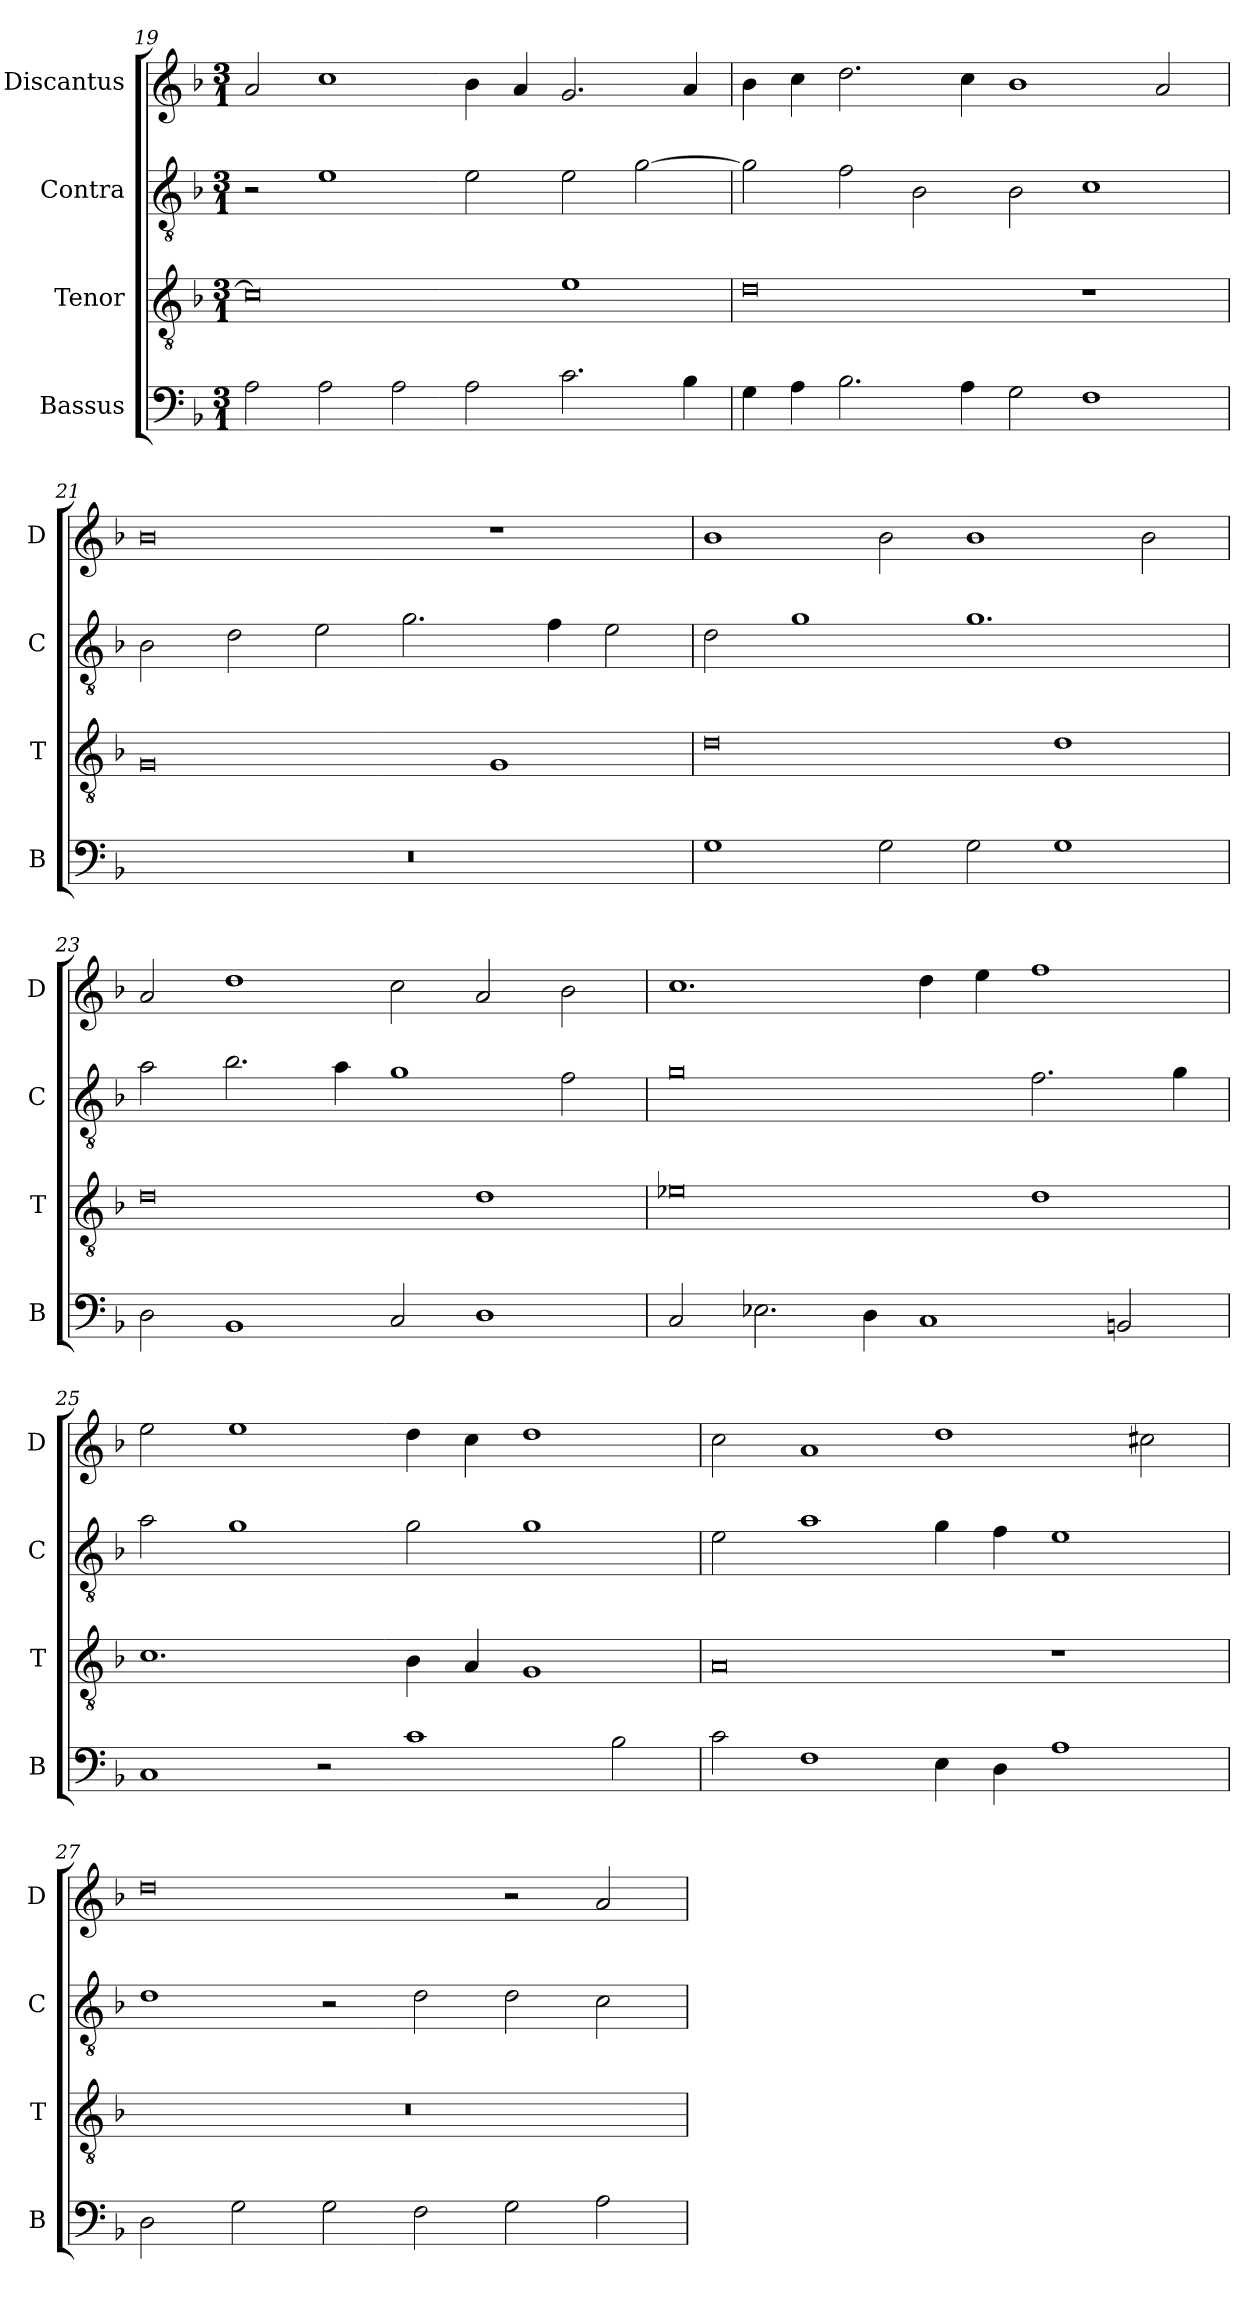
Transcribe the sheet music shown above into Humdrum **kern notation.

**kern	**kern	**kern	**kern
*part4	*part3	*part2	*part1
*staff4	*staff3	*staff2	*staff1
*I"Bassus	*I"Tenor	*I"Contra	*I"Discantus
*I'B	*I'T	*I'C	*I'D
*clefF4	*clefGv2	*clefGv2	*clefG2
*k[b-]	*k[b-]	*k[b-]	*k[b-]
*M3/1	*M3/1	*M3/1	*M3/1
=19	=19	=19	=19
2A\	0c]	2r	2a/
2A\	.	1e	1cc
2A\	.	.	.
2A\	.	2e\	4b-\
.	.	.	4a/
2.c\	1e	2e\	2.g/
.	.	[2g\	.
4B-\	.	.	4a/
=20	=20	=20	=20
4G\	0d	2g\]	4b-\
4A\	.	.	4cc\
2.B-\	.	2f\	2.dd\
.	.	2B-\	.
4A\	.	.	4cc\
2G\	.	2B-\	1b-
1F	1r	1c	.
.	.	.	2a/
=21	=21	=21	=21
0.r	0G	2B-\	0b-
.	.	2d\	.
.	.	2e\	.
.	.	2.g\	.
.	1G	.	1r
.	.	4f\	.
.	.	2e\	.
=22	=22	=22	=22
1G	0d	2d\	1b-
.	.	1g	.
2G\	.	.	2b-\
2G\	.	1.g	1b-
1G	1d	.	.
.	.	.	2b-\
=23	=23	=23	=23
2D\	0d	2a\	2a/
1BB-	.	2.b-\	1dd
.	.	4a\	.
2C/	.	1g	2cc\
1D	1d	.	2a/
.	.	2f\	2b-\
=24	=24	=24	=24
2C/	0e-X	0g	1.cc
2.E-X\	.	.	.
4D\	.	.	.
1C	.	.	4dd\
.	.	.	4ee\
.	1d	2.f\	1ff
2BBn/	.	.	.
.	.	4g\	.
=25	=25	=25	=25
1C	1.c	2a\	2ee\
.	.	1g	1ee
2r	.	.	.
1c	4B-\	2g\	4dd\
.	4A/	.	4cc\
.	1G	1g	1dd
2B-\	.	.	.
=26	=26	=26	=26
2c\	0A	2e\	2cc\
1F	.	1a	1a
4E\	.	4g\	1dd
4D\	.	4f\	.
1A	1r	1e	.
.	.	.	2cc#X\
=27	=27	=27	=27
2D\	0.r	1d	0dd
2G\	.	.	.
2G\	.	2r	.
2F\	.	2d\	.
2G\	.	2d\	2r
2A\	.	2c\	2a/
=	=	=	=
*-	*-	*-	*-
